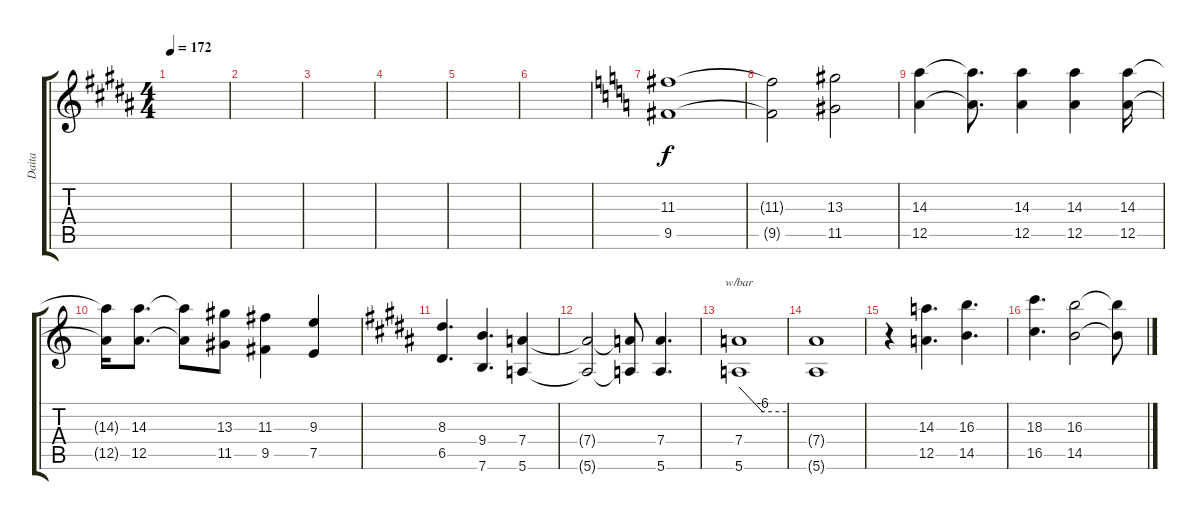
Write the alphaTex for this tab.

\track ("Daita" "Daita") {instrument distortionguitar}
\staff {score tabs}
\tuning (E4 B3 G3 D3 A2 E2) {hide}
\ts (4 4)
\tempo 172
\clef g2
\ks b
|
|
|
|
|
|
\ks c
(11.3 9.5).1 |
(11.3{t} 9.5{t}).2 (13.3 11.5).2 |
(14.3 12.5).4 (14.3{t} 12.5{t}).8{d} (14.3 12.5).4 (14.3 12.5).4 (14.3 12.5).16 |
(14.3{t} 12.5{t}).16 (14.3 12.5).8{d} (14.3{t} 12.5{t}).8 (13.3 11.5).8 (11.3 9.5).4 (9.3 7.5).4 |
\ks b
(8.3 6.5).4{d} (9.4 7.6).4{d} (7.4 5.6).4 |
(7.4{t} 5.6{t}).2 (7.4{t} 5.6{t}).8 (7.4 5.6).4{d} |
(7.4 5.6).1{tbe (custom default 0 0 30 -24 60 -24)} |
(7.4{t} 5.6{t}).1 |
r.4 (14.3 12.5).4{d} (16.3 14.5).4{d} |
(18.3 16.5).4{d} (16.3 14.5).2 (16.3{t} 14.5{t}).8
